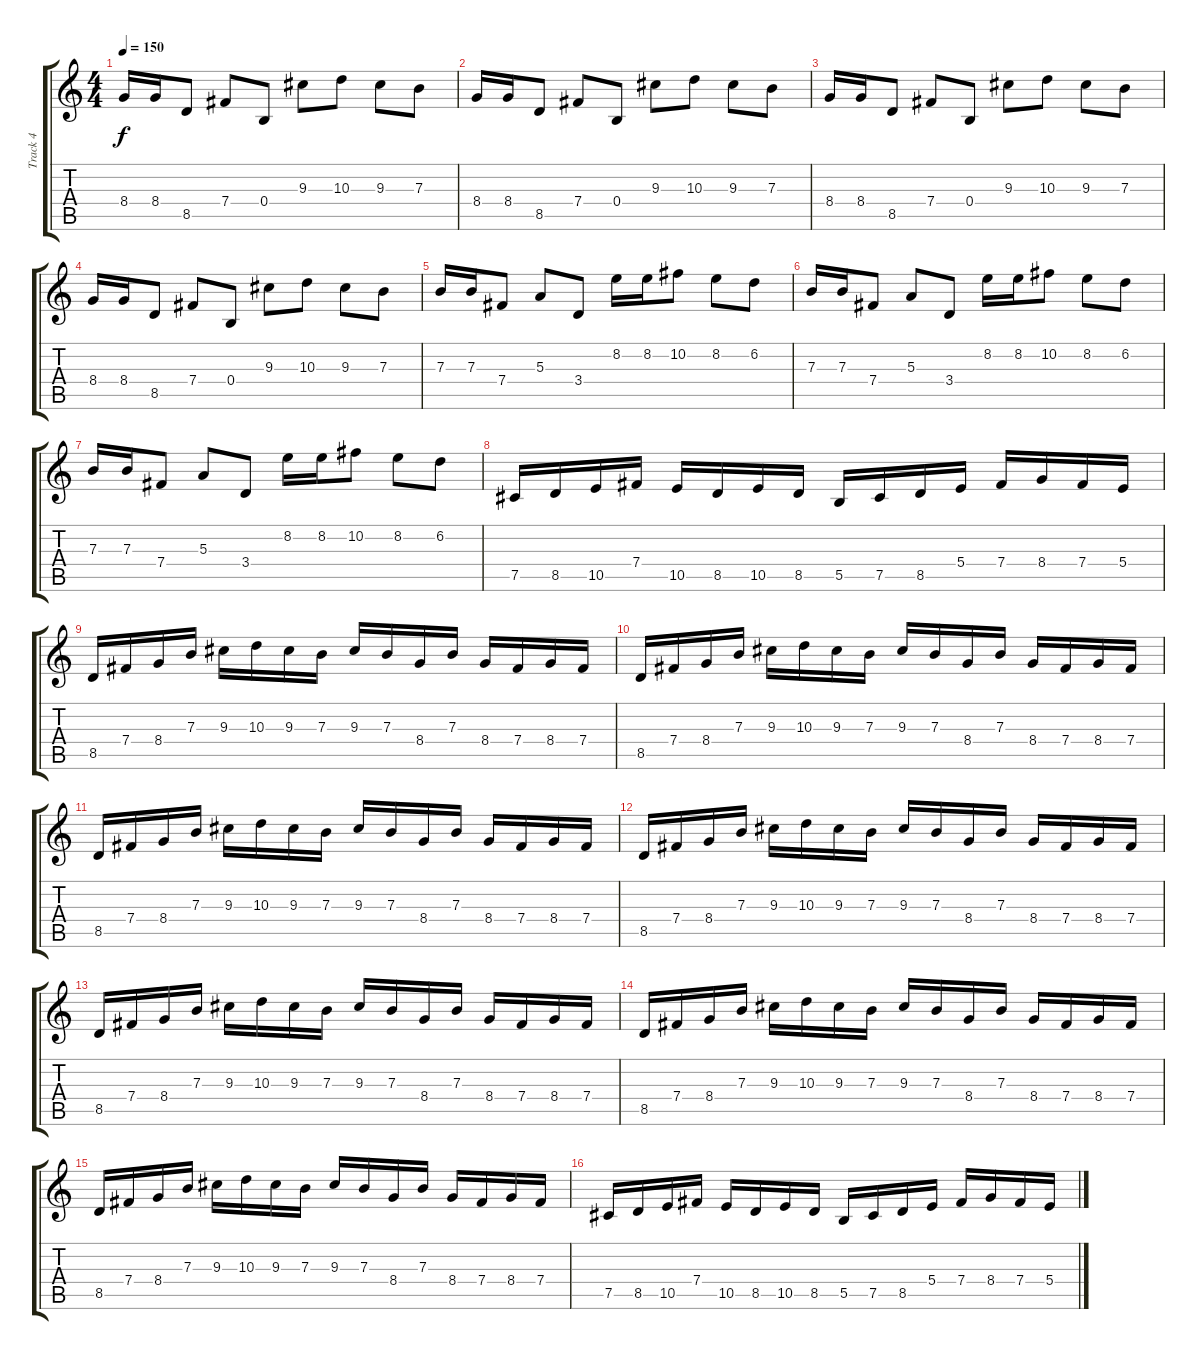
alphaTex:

\track ("Track 4" "Track 4") {instrument distortionguitar}
\staff {score tabs}
\tuning (Db4 Ab3 E3 B2 Gb2 B1) {hide}
\ts (4 4)
\tempo 150
\clef g2
\ks c
8.4.16{dy f} 8.4.16 8.5.8 7.4.8 0.4.8 9.3.8 10.3.8 9.3.8 7.3.8 |
8.4.16 8.4.16 8.5.8 7.4.8 0.4.8 9.3.8 10.3.8 9.3.8 7.3.8 |
8.4.16 8.4.16 8.5.8 7.4.8 0.4.8 9.3.8 10.3.8 9.3.8 7.3.8 |
8.4.16 8.4.16 8.5.8 7.4.8 0.4.8 9.3.8 10.3.8 9.3.8 7.3.8 |
7.3.16 7.3.16 7.4.8 5.3.8 3.4.8 8.2.16 8.2.16 10.2.8 8.2.8 6.2.8 |
7.3.16 7.3.16 7.4.8 5.3.8 3.4.8 8.2.16 8.2.16 10.2.8 8.2.8 6.2.8 |
7.3.16 7.3.16 7.4.8 5.3.8 3.4.8 8.2.16 8.2.16 10.2.8 8.2.8 6.2.8 |
7.5.16 8.5.16 10.5.16 7.4.16 10.5.16 8.5.16 10.5.16 8.5.16 5.5.16 7.5.16 8.5.16 5.4.16 7.4.16 8.4.16 7.4.16 5.4.16 |
8.5.16 7.4.16 8.4.16 7.3.16 9.3.16 10.3.16 9.3.16 7.3.16 9.3.16 7.3.16 8.4.16 7.3.16 8.4.16 7.4.16 8.4.16 7.4.16 |
8.5.16 7.4.16 8.4.16 7.3.16 9.3.16 10.3.16 9.3.16 7.3.16 9.3.16 7.3.16 8.4.16 7.3.16 8.4.16 7.4.16 8.4.16 7.4.16 |
8.5.16 7.4.16 8.4.16 7.3.16 9.3.16 10.3.16 9.3.16 7.3.16 9.3.16 7.3.16 8.4.16 7.3.16 8.4.16 7.4.16 8.4.16 7.4.16 |
8.5.16 7.4.16 8.4.16 7.3.16 9.3.16 10.3.16 9.3.16 7.3.16 9.3.16 7.3.16 8.4.16 7.3.16 8.4.16 7.4.16 8.4.16 7.4.16 |
8.5.16 7.4.16 8.4.16 7.3.16 9.3.16 10.3.16 9.3.16 7.3.16 9.3.16 7.3.16 8.4.16 7.3.16 8.4.16 7.4.16 8.4.16 7.4.16 |
8.5.16 7.4.16 8.4.16 7.3.16 9.3.16 10.3.16 9.3.16 7.3.16 9.3.16 7.3.16 8.4.16 7.3.16 8.4.16 7.4.16 8.4.16 7.4.16 |
8.5.16 7.4.16 8.4.16 7.3.16 9.3.16 10.3.16 9.3.16 7.3.16 9.3.16 7.3.16 8.4.16 7.3.16 8.4.16 7.4.16 8.4.16 7.4.16 |
7.5.16 8.5.16 10.5.16 7.4.16 10.5.16 8.5.16 10.5.16 8.5.16 5.5.16 7.5.16 8.5.16 5.4.16 7.4.16 8.4.16 7.4.16 5.4.16
